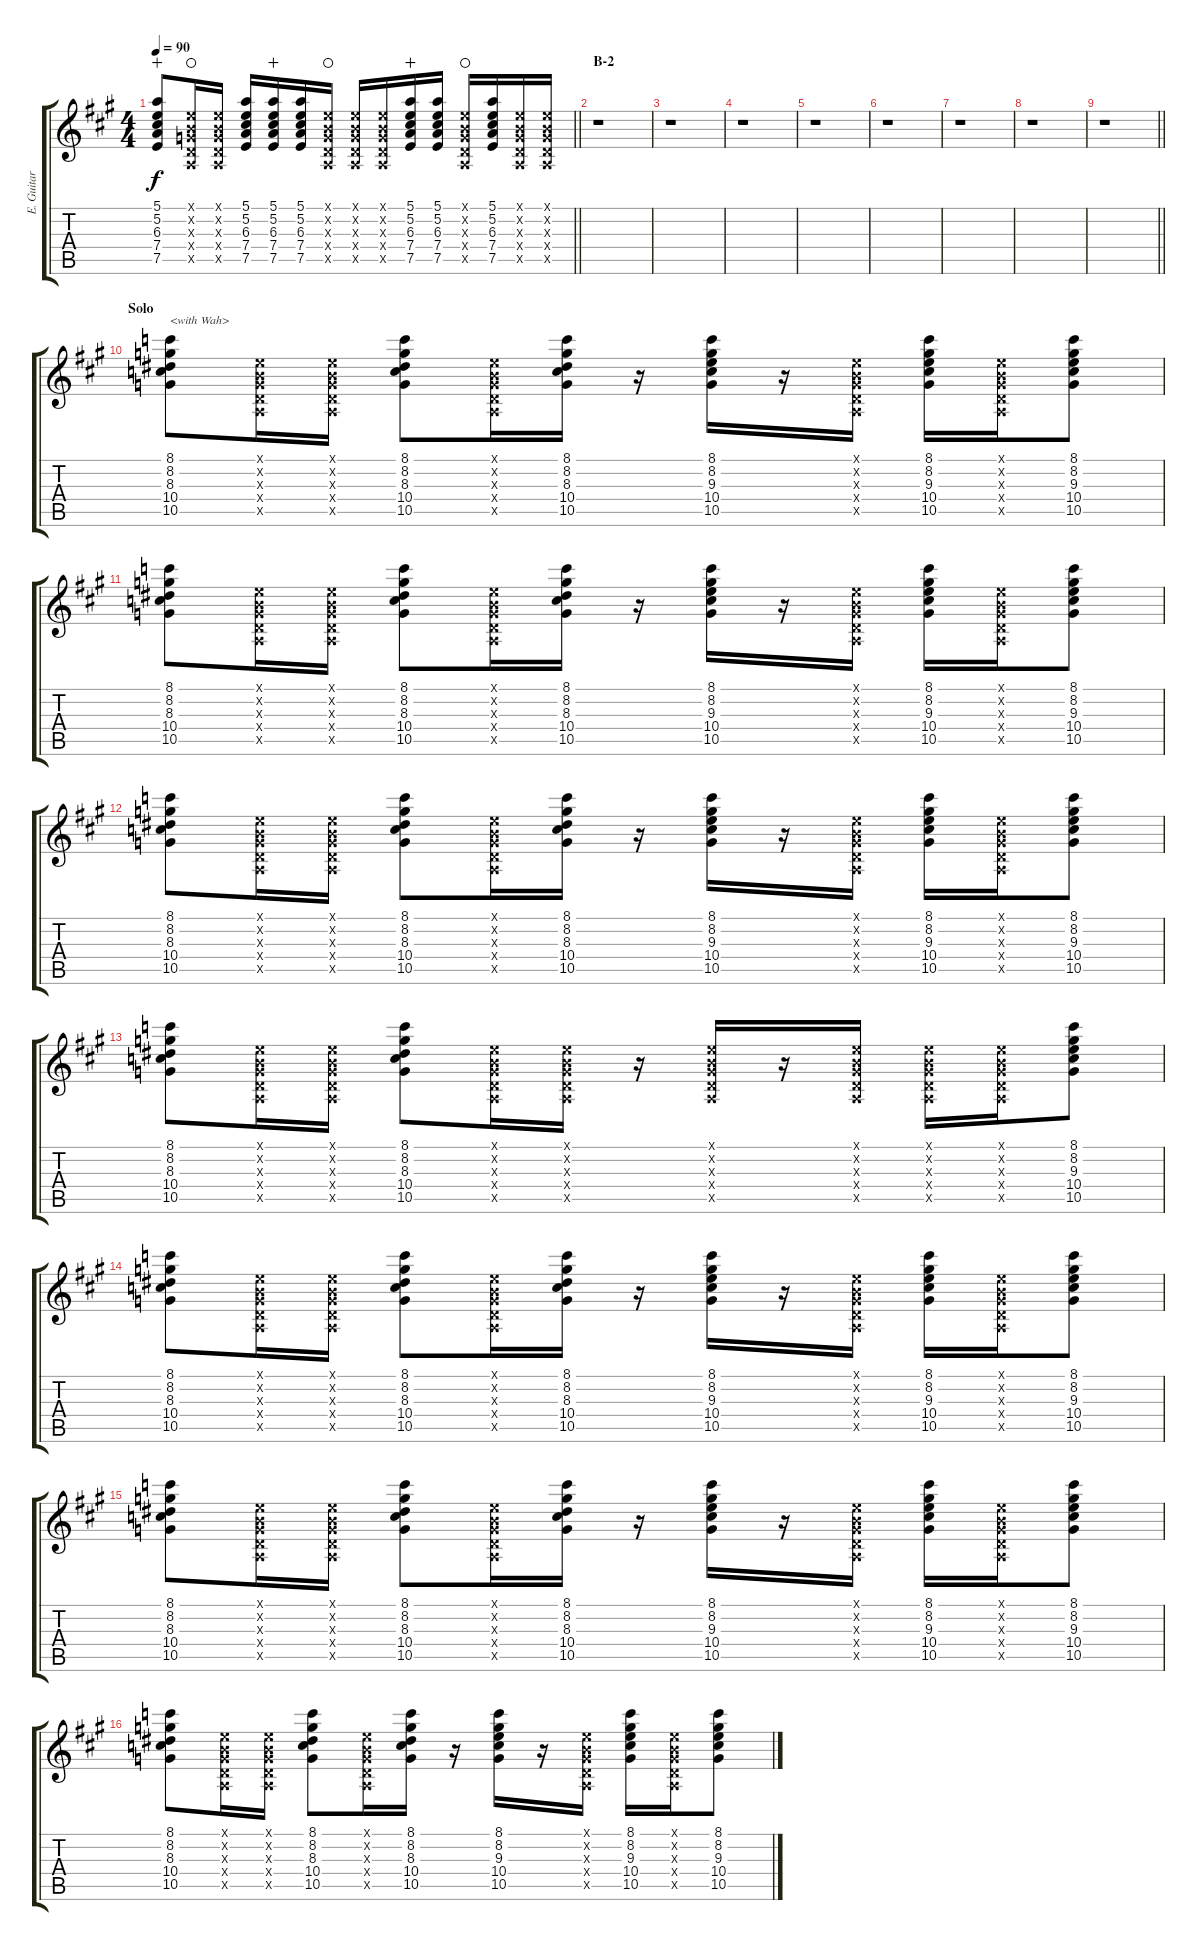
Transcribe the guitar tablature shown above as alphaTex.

\track ("E. Guitar IV" "E. Guitar ") {instrument electricguitarclean}
\staff {score tabs}
\tuning (E4 B3 G3 D3 A2 E2) {hide}
\ts (4 4)
\tempo 90
\clef g2
\barLineRight lightlight
\ks a
(5.1 5.2 6.3 7.4 7.5).8{dy f wahc} (0.1{x} 0.2{x} 0.3{x} 0.4{x} 0.5{x}).16{waho} (0.1{x} 0.2{x} 0.3{x} 0.4{x} 0.5{x}).16 (5.1 5.2 6.3 7.4 7.5).16 (5.1 5.2 6.3 7.4 7.5).16{wahc} (5.1 5.2 6.3 7.4 7.5).16 (0.1{x} 0.2{x} 0.3{x} 0.4{x} 0.5{x}).16{waho} (0.1{x} 0.2{x} 0.3{x} 0.4{x} 0.5{x}).16 (0.1{x} 0.2{x} 0.3{x} 0.4{x} 0.5{x}).16 (5.1 5.2 6.3 7.4 7.5).16{wahc} (5.1 5.2 6.3 7.4 7.5).16 (0.1{x} 0.2{x} 0.3{x} 0.4{x} 0.5{x}).16{waho} (5.1 5.2 6.3 7.4 7.5).16 (0.1{x} 0.2{x} 0.3{x} 0.4{x} 0.5{x}).16 (0.1{x} 0.2{x} 0.3{x} 0.4{x} 0.5{x}).16 |
\section ("" "B-2")
r.1 |
r.1 |
r.1 |
r.1 |
r.1 |
r.1 |
r.1 |
\barLineRight lightlight
r.1 |
\section ("" "Solo")
(8.1 8.2 8.3 10.4 10.5).8{txt "<with Wah>"} (0.1{x} 0.2{x} 0.3{x} 0.4{x} 0.5{x}).16 (0.1{x} 0.2{x} 0.3{x} 0.4{x} 0.5{x}).16 (8.1 8.2 8.3 10.4 10.5).8 (0.1{x} 0.2{x} 0.3{x} 0.4{x} 0.5{x}).16 (8.1 8.2 8.3 10.4 10.5).16 r.16 (8.1 8.2 9.3 10.4 10.5).16 r.16 (0.1{x} 0.2{x} 0.3{x} 0.4{x} 0.5{x}).16 (8.1 8.2 9.3 10.4 10.5).16 (0.1{x} 0.2{x} 0.3{x} 0.4{x} 0.5{x}).16 (8.1 8.2 9.3 10.4 10.5).8 |
(8.1 8.2 8.3 10.4 10.5).8 (0.1{x} 0.2{x} 0.3{x} 0.4{x} 0.5{x}).16 (0.1{x} 0.2{x} 0.3{x} 0.4{x} 0.5{x}).16 (8.1 8.2 8.3 10.4 10.5).8 (0.1{x} 0.2{x} 0.3{x} 0.4{x} 0.5{x}).16 (8.1 8.2 8.3 10.4 10.5).16 r.16 (8.1 8.2 9.3 10.4 10.5).16 r.16 (0.1{x} 0.2{x} 0.3{x} 0.4{x} 0.5{x}).16 (8.1 8.2 9.3 10.4 10.5).16 (0.1{x} 0.2{x} 0.3{x} 0.4{x} 0.5{x}).16 (8.1 8.2 9.3 10.4 10.5).8 |
(8.1 8.2 8.3 10.4 10.5).8 (0.1{x} 0.2{x} 0.3{x} 0.4{x} 0.5{x}).16 (0.1{x} 0.2{x} 0.3{x} 0.4{x} 0.5{x}).16 (8.1 8.2 8.3 10.4 10.5).8 (0.1{x} 0.2{x} 0.3{x} 0.4{x} 0.5{x}).16 (8.1 8.2 8.3 10.4 10.5).16 r.16 (8.1 8.2 9.3 10.4 10.5).16 r.16 (0.1{x} 0.2{x} 0.3{x} 0.4{x} 0.5{x}).16 (8.1 8.2 9.3 10.4 10.5).16 (0.1{x} 0.2{x} 0.3{x} 0.4{x} 0.5{x}).16 (8.1 8.2 9.3 10.4 10.5).8 |
(8.1 8.2 8.3 10.4 10.5).8 (0.1{x} 0.2{x} 0.3{x} 0.4{x} 0.5{x}).16 (0.1{x} 0.2{x} 0.3{x} 0.4{x} 0.5{x}).16 (8.1 8.2 8.3 10.4 10.5).8 (0.1{x} 0.2{x} 0.3{x} 0.4{x} 0.5{x}).16 (0.1{x} 0.2{x} 0.3{x} 0.4{x} 0.5{x}).16 r.16 (0.1{x} 0.2{x} 0.3{x} 0.4{x} 0.5{x}).16 r.16 (0.1{x} 0.2{x} 0.3{x} 0.4{x} 0.5{x}).16 (0.1{x} 0.2{x} 0.3{x} 0.4{x} 0.5{x}).16 (0.1{x} 0.2{x} 0.3{x} 0.4{x} 0.5{x}).16 (8.1 8.2 9.3 10.4 10.5).8 |
(8.1 8.2 8.3 10.4 10.5).8 (0.1{x} 0.2{x} 0.3{x} 0.4{x} 0.5{x}).16 (0.1{x} 0.2{x} 0.3{x} 0.4{x} 0.5{x}).16 (8.1 8.2 8.3 10.4 10.5).8 (0.1{x} 0.2{x} 0.3{x} 0.4{x} 0.5{x}).16 (8.1 8.2 8.3 10.4 10.5).16 r.16 (8.1 8.2 9.3 10.4 10.5).16 r.16 (0.1{x} 0.2{x} 0.3{x} 0.4{x} 0.5{x}).16 (8.1 8.2 9.3 10.4 10.5).16 (0.1{x} 0.2{x} 0.3{x} 0.4{x} 0.5{x}).16 (8.1 8.2 9.3 10.4 10.5).8 |
(8.1 8.2 8.3 10.4 10.5).8 (0.1{x} 0.2{x} 0.3{x} 0.4{x} 0.5{x}).16 (0.1{x} 0.2{x} 0.3{x} 0.4{x} 0.5{x}).16 (8.1 8.2 8.3 10.4 10.5).8 (0.1{x} 0.2{x} 0.3{x} 0.4{x} 0.5{x}).16 (8.1 8.2 8.3 10.4 10.5).16 r.16 (8.1 8.2 9.3 10.4 10.5).16 r.16 (0.1{x} 0.2{x} 0.3{x} 0.4{x} 0.5{x}).16 (8.1 8.2 9.3 10.4 10.5).16 (0.1{x} 0.2{x} 0.3{x} 0.4{x} 0.5{x}).16 (8.1 8.2 9.3 10.4 10.5).8 |
(8.1 8.2 8.3 10.4 10.5).8 (0.1{x} 0.2{x} 0.3{x} 0.4{x} 0.5{x}).16 (0.1{x} 0.2{x} 0.3{x} 0.4{x} 0.5{x}).16 (8.1 8.2 8.3 10.4 10.5).8 (0.1{x} 0.2{x} 0.3{x} 0.4{x} 0.5{x}).16 (8.1 8.2 8.3 10.4 10.5).16 r.16 (8.1 8.2 9.3 10.4 10.5).16 r.16 (0.1{x} 0.2{x} 0.3{x} 0.4{x} 0.5{x}).16 (8.1 8.2 9.3 10.4 10.5).16 (0.1{x} 0.2{x} 0.3{x} 0.4{x} 0.5{x}).16 (8.1 8.2 9.3 10.4 10.5).8
